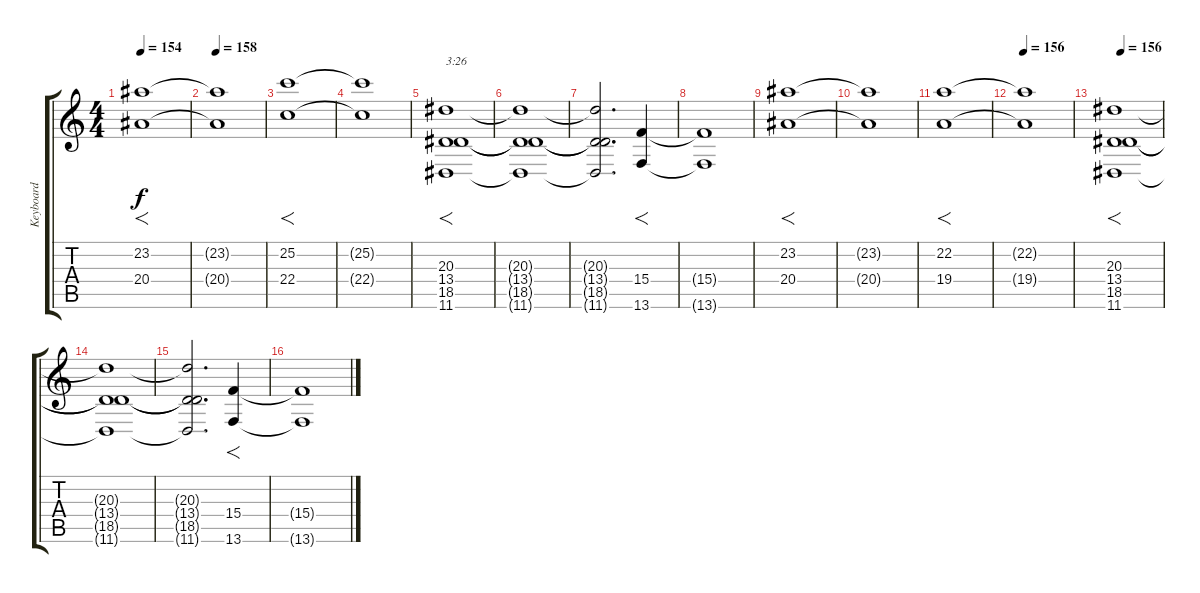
\track ("Keyboard" "Keyboard") {instrument stringensemble1}
\staff {score tabs}
\tuning (E4 B3 G3 D3 A2 E2) {hide}
\ts (4 4)
\tempo 154
\clef g2
\ks c
(23.2 20.4).1{f dy f} |
\tempo 158
(23.2{t} 20.4{t}).1 |
(25.2 22.4).1{f} |
(25.2{t} 22.4{t}).1 |
(20.3 13.4 18.5 11.6).1{f txt "3:26"} |
(20.3{t} 13.4{t} 18.5{t} 11.6{t}).1 |
(20.3{t} 13.4{t} 18.5{t} 11.6{t}).2{d} (15.4 13.6).4{f} |
(15.4{t} 13.6{t}).1 |
(23.2 20.4).1{f} |
(23.2{t} 20.4{t}).1 |
(22.2 19.4).1{f} |
\tempo 156
(22.2{t} 19.4{t}).1 |
\tempo 156
(20.3 13.4 18.5 11.6).1{f} |
(20.3{t} 13.4{t} 18.5{t} 11.6{t}).1 |
(20.3{t} 13.4{t} 18.5{t} 11.6{t}).2{d} (15.4 13.6).4{f} |
(15.4{t} 13.6{t}).1
